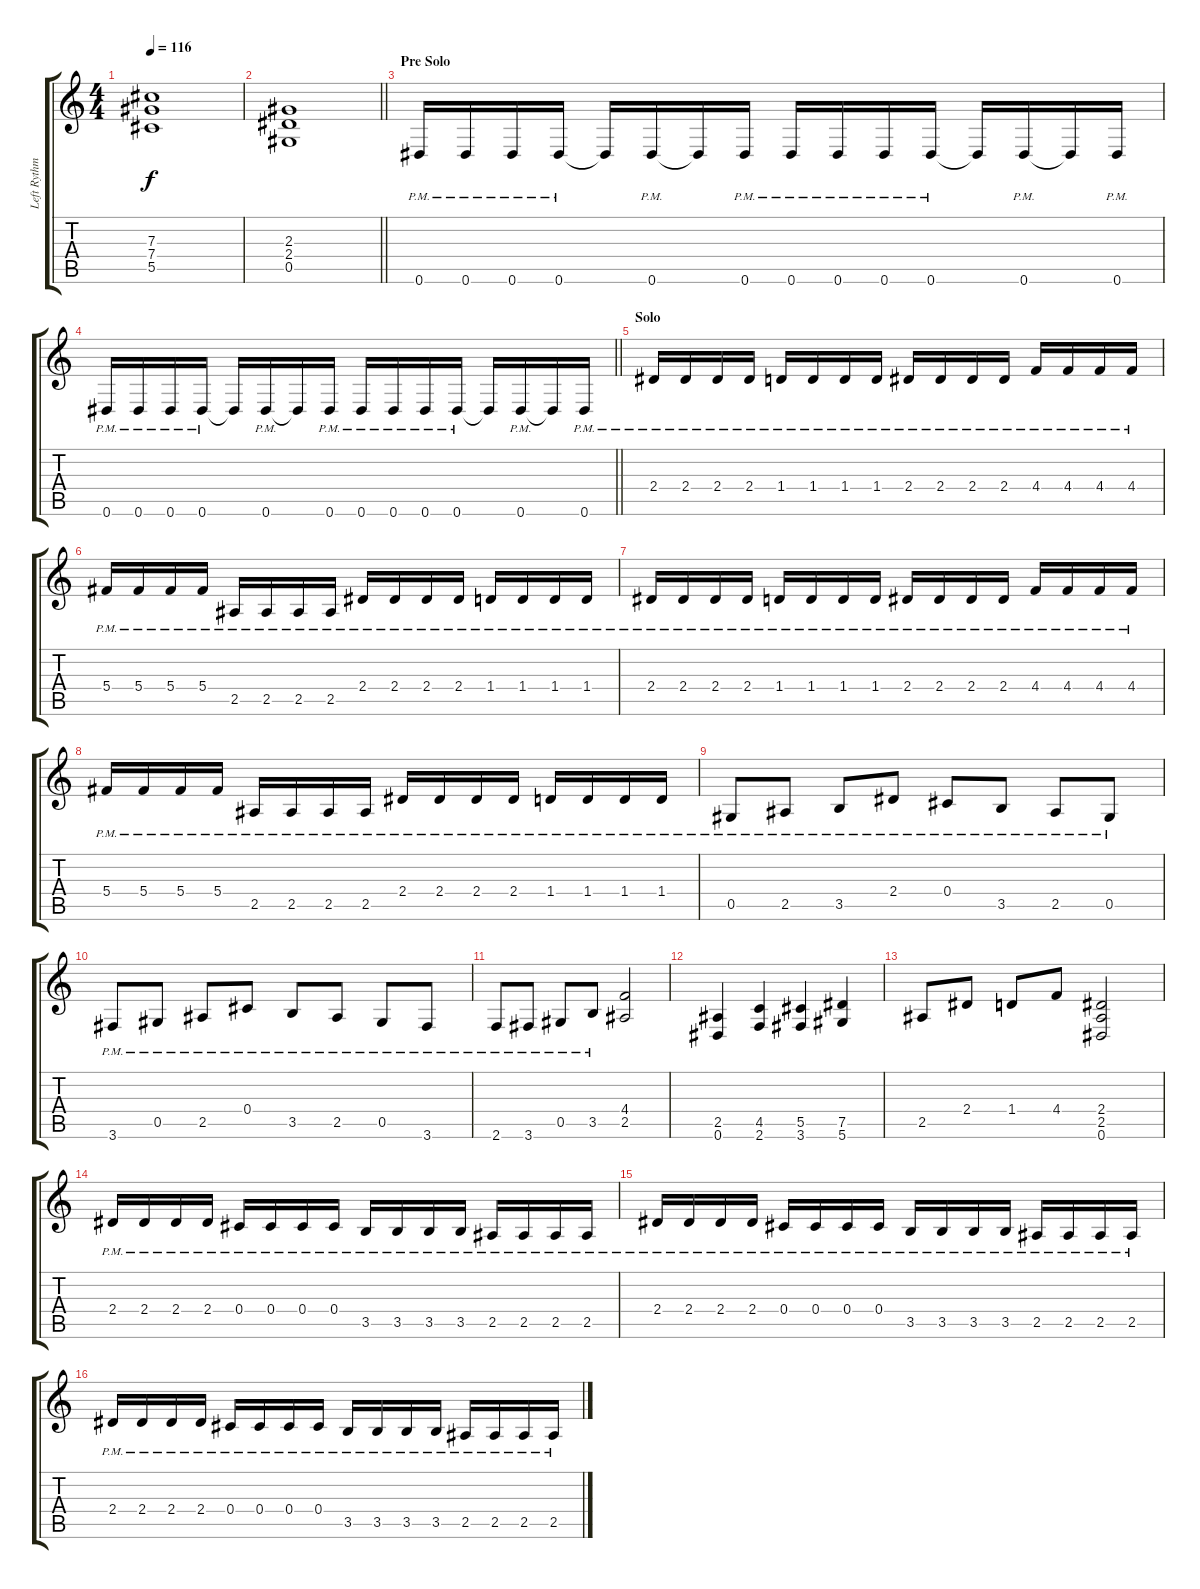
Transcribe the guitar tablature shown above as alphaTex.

\track ("Left Rythm" "Left Rythm") {instrument distortionguitar}
\staff {score tabs}
\tuning (Eb4 Bb3 Gb3 Db3 Ab2 Eb2) {hide}
\ts (4 4)
\tempo 116
\clef g2
\ks c
(7.3 7.4 5.5).1{dy f} |
\barLineRight lightlight
(2.3 2.4 0.5).1 |
\section ("" "Pre Solo")
0.6{pm}.16 0.6{pm}.16 0.6{pm}.16 0.6{pm}.16 0.6{t}.16 0.6{pm}.16 0.6{t}.16 0.6{pm}.16 0.6{pm}.16 0.6{pm}.16 0.6{pm}.16 0.6{pm}.16 0.6{t}.16 0.6{pm}.16 0.6{t}.16 0.6{pm}.16 |
\barLineRight lightlight
0.6{pm}.16 0.6{pm}.16 0.6{pm}.16 0.6{pm}.16 0.6{t}.16 0.6{pm}.16 0.6{t}.16 0.6{pm}.16 0.6{pm}.16 0.6{pm}.16 0.6{pm}.16 0.6{pm}.16 0.6{t}.16 0.6{pm}.16 0.6{t}.16 0.6{pm}.16 |
\section ("" "Solo")
2.4{pm}.16 2.4{pm}.16 2.4{pm}.16 2.4{pm}.16 1.4{pm}.16 1.4{pm}.16 1.4{pm}.16 1.4{pm}.16 2.4{pm}.16 2.4{pm}.16 2.4{pm}.16 2.4{pm}.16 4.4{pm}.16 4.4{pm}.16 4.4{pm}.16 4.4{pm}.16 |
5.4{pm}.16 5.4{pm}.16 5.4{pm}.16 5.4{pm}.16 2.5{pm}.16 2.5{pm}.16 2.5{pm}.16 2.5{pm}.16 2.4{pm}.16 2.4{pm}.16 2.4{pm}.16 2.4{pm}.16 1.4{pm}.16 1.4{pm}.16 1.4{pm}.16 1.4{pm}.16 |
2.4{pm}.16 2.4{pm}.16 2.4{pm}.16 2.4{pm}.16 1.4{pm}.16 1.4{pm}.16 1.4{pm}.16 1.4{pm}.16 2.4{pm}.16 2.4{pm}.16 2.4{pm}.16 2.4{pm}.16 4.4{pm}.16 4.4{pm}.16 4.4{pm}.16 4.4{pm}.16 |
5.4{pm}.16 5.4{pm}.16 5.4{pm}.16 5.4{pm}.16 2.5{pm}.16 2.5{pm}.16 2.5{pm}.16 2.5{pm}.16 2.4{pm}.16 2.4{pm}.16 2.4{pm}.16 2.4{pm}.16 1.4{pm}.16 1.4{pm}.16 1.4{pm}.16 1.4{pm}.16 |
0.5{pm}.8 2.5{pm}.8 3.5{pm}.8 2.4{pm}.8 0.4{pm}.8 3.5{pm}.8 2.5{pm}.8 0.5{pm}.8 |
3.6{pm}.8 0.5{pm}.8 2.5{pm}.8 0.4{pm}.8 3.5{pm}.8 2.5{pm}.8 0.5{pm}.8 3.6{pm}.8 |
2.6{pm}.8 3.6{pm}.8 0.5{pm}.8 3.5{pm}.8 (4.4 2.5).2 |
(2.5 0.6).4 (4.5 2.6).4 (5.5 3.6).4 (7.5 5.6).4 |
2.5.8 2.4.8 1.4.8 4.4.8 (2.4 2.5 0.6).2 |
2.4{pm}.16 2.4{pm}.16 2.4{pm}.16 2.4{pm}.16 0.4{pm}.16 0.4{pm}.16 0.4{pm}.16 0.4{pm}.16 3.5{pm}.16 3.5{pm}.16 3.5{pm}.16 3.5{pm}.16 2.5{pm}.16 2.5{pm}.16 2.5{pm}.16 2.5{pm}.16 |
2.4{pm}.16 2.4{pm}.16 2.4{pm}.16 2.4{pm}.16 0.4{pm}.16 0.4{pm}.16 0.4{pm}.16 0.4{pm}.16 3.5{pm}.16 3.5{pm}.16 3.5{pm}.16 3.5{pm}.16 2.5{pm}.16 2.5{pm}.16 2.5{pm}.16 2.5{pm}.16 |
2.4{pm}.16 2.4{pm}.16 2.4{pm}.16 2.4{pm}.16 0.4{pm}.16 0.4{pm}.16 0.4{pm}.16 0.4{pm}.16 3.5{pm}.16 3.5{pm}.16 3.5{pm}.16 3.5{pm}.16 2.5{pm}.16 2.5{pm}.16 2.5{pm}.16 2.5{pm}.16
